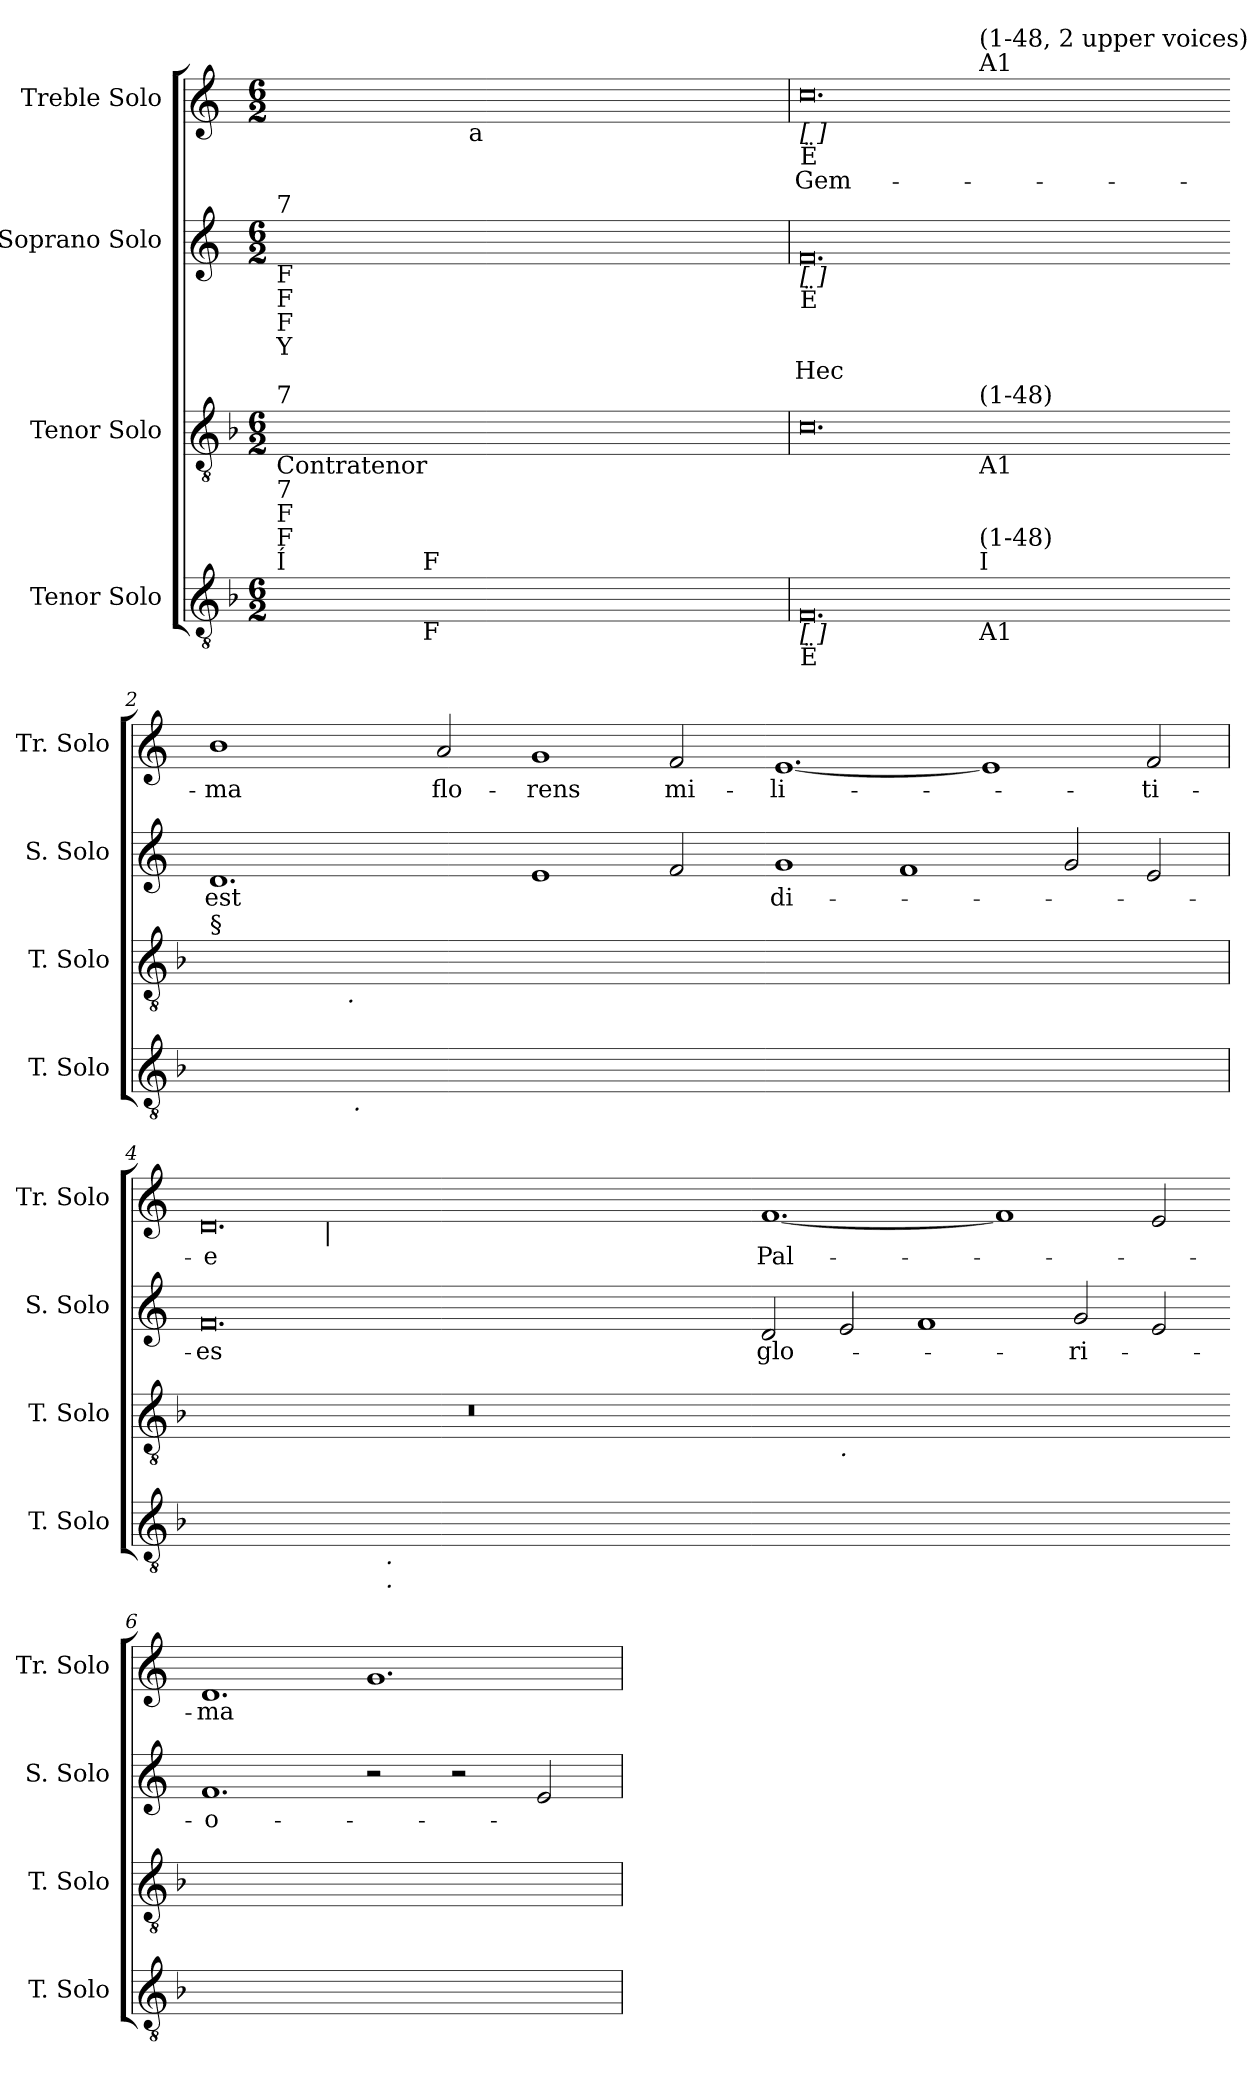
**kern	**kern	**kern	**text	**kern	**text
*part4	*part3	*part2	*part2	*part1	*part1
*staff4	*staff3	*staff2	*staff2	*staff1	*staff1
*I"Tenor Solo	*I"Tenor Solo	*I"Soprano Solo	*	*I"Treble Solo	*
*I'T. Solo	*I'T. Solo	*I'S. Solo	*	*I'Tr. Solo	*
!!LO:PB:g=z
*clefGv2	*clefGv2	*clefG2	*	*clefG2	*
*ITrd7c12	*ITrd7c12	*	*	*	*
*k[b-]	*k[b-]	*k[]	*	*k[]	*
*F:	*F:	*C:	*	*C:	*
*M6/2	*M6/2	*M6/2	*	*M6/2	*
=1	=1	=1	=1	=1	=1
!	!	!	!	!LO:TX:b:t=F	!
!	!	!	!	!LO:TX:b:t=a	!
!	!	!	!	!LO:TX:b:t=Y	!
!	!	!LO:TX:b:t=F	!	!	!
!	!	!LO:TX:b:t=F	!	!	!
!	!	!LO:TX:a:t=7	!	!	!
!	!	!LO:TX:b:t=F	!	!	!
!	!	!LO:TX:b:t=Y	!	!	!
!	!LO:TX:b:t=Contratenor	!	!	!	!
!	!LO:TX:b:t=7	!	!	!	!
!	!LO:TX:b:t=F	!	!	!	!
!	!LO:TX:b:t=F	!	!	!	!
!	!LO:TX:a:t=7	!	!	!	!
!	!LO:TX:b:t=Í	!	!	!	!
!LO:TX:b:t=F	!	!	!	!	!
!LO:TX:b:t=Tenor	!	!	!	!	!
!LO:TX:b:t=F	!	!	!	!	!
!LO:TX:b:t=F	!	!	!	!	!
!LO:TX:b:t=7	!	!	!	!	!
!LO:TX:b:t=Í	!	!	!	!	!
!LO:N:vis=1	!LO:N:vis=1	!LO:N:vis=1	!	!LO:N:vis=1	!
*^	*	*	*	*^	*
0.ryy	2ryy	0.ryy	0.ryy	.	0.ryy	2ryy	.
.	8ryy	.	.	.	.	4ryy	.
.	16ryy	.	.	.	.	.	.
.	32ryy	.	.	.	.	.	.
.	128ryy	.	.	.	.	.	.
.	512ryy	.	.	.	.	.	.
!	!LO:TX:b:t=F	!	!	!	!	!	!
!	!LO:TX:a:t=F	!	!	!	!	!	!
.	1ryy	.	.	.	.	.	.
.	.	.	.	.	.	16ryy	.
.	.	.	.	.	.	32ryy	.
.	.	.	.	.	.	1024ryy	.
!	!	!	!	!	!	!LO:TX:b:t=a	!
.	.	.	.	.	.	1ryy	.
.	1ryy	.	.	.	.	.	.
.	.	.	.	.	.	1ryy	.
.	4ryy	.	.	.	.	.	.
.	.	.	.	.	.	8ryy	.
.	.	.	.	.	.	64ryy	.
.	64ryy	.	.	.	.	.	.
.	.	.	.	.	.	128...ryy	.
.	256.ryy	.	.	.	.	.	.
=1	=1	=1	=1	=1	=1	=1	=1
!	!	!	!	!LO:LY:b:color=#000000	!	!	!
!	!	!	!	!	!LO:TX:b:t=[ ]	!	!
!	!	!	!	!	!LO:TX:b:t=Ë	!	!
!	!	!	!LO:TX:b:t=[ ]	!	!	!	!
!	!	!	!LO:TX:b:t=Ë	!	!	!	!
!	!	!LO:TX:b:t=[ ]	!	!	!	!	!
!	!	!LO:TX:b:t=Ë	!	!	!	!	!
!LO:TX:b:t=[ ]	!	!	!	!	!	!	!
!LO:TX:b:t=Ë	!	!	!	!	!	!	!
!	!	!	!	!	!	!	!LO:LY:b:color=#000000
*	*	*^	*	*	*	*	*
0.FFi	1ryy	0.Ci	1ryy	0.fi	Hec	0.cci	1ryy	Gem-
.	8ryy	.	8ryy	.	.	.	8ryy	.
.	16ryy	.	16ryy	.	.	.	16ryy	.
.	64ryy	.	64ryy	.	.	.	64ryy	.
.	128ryy	.	128ryy	.	.	.	128ryy	.
.	1024ryy	.	1024ryy	.	.	.	1024ryy	.
!	!	!	!	!	!	!	!LO:TX:a:t=A1	!
!	!	!	!	!	!	!	!LO:TX:t=(1-48, 2 upper voices)	!
!	!	!	!LO:TX:b:t=A1	!	!	!	!	!
!	!	!	!LO:TX:t=(1-48)	!	!	!	!	!
!	!LO:TX:b:t=A1	!	!	!	!	!	!	!
!	!LO:TX:t=I	!	!	!	!	!	!	!
!	!LO:TX:t=(1-48)	!	!	!	!	!	!	!
.	1ryy	.	1ryy	.	.	.	1ryy	.
.	2ryy	.	2ryy	.	.	.	2ryy	.
.	4ryy	.	4ryy	.	.	.	4ryy	.
.	32ryy	.	32ryy	.	.	.	32ryy	.
.	256..ryy	.	256..ryy	.	.	.	256..ryy	.
*	*	*	*	*	*	*v	*v	*
=2-	=2-	=2-	=2-	=2-	=2-	=2-	=2-
*	*	*	*	*	*	*^	*
!	!	!	!	!	!LO:LY:b:color=#000000	!	!	!
*	*	*	*	*	*	*v	*v	*
*	*	*	*	*	*	*^	*
!	!	!LO:TX:a:t=§	!	!	!	!	!	!
!	!	!	!	!	!	!	!	!LO:LY:b:color=#000000
*	*	*	*	*	*	*v	*v	*
[<0.GGiyy	4ryy	[>0.BBniyy	4ryy	1.di	est	1bi	-ma
.	8ryy	.	8ryy	.	.	.	.
.	16ryy	.	16ryy	.	.	.	.
.	32ryy	.	32ryy	.	.	.	.
.	64ryy	.	128..ryy	.	.	.	.
!	!	!	!LO:TX:b:i:t=.	!	!	!	!
.	.	.	1ryy	.	.	.	.
.	256ryy	.	.	.	.	.	.
!	!LO:TX:b:i:t=.	!	!	!	!	!	!
.	1ryy	.	.	.	.	.	.
!	!	!	!	!	!	!	!LO:LY:b:color=#000000
.	.	.	.	.	.	2ai/	flo-
.	.	.	1ryy	.	.	.	.
.	1ryy	.	.	.	.	.	.
!	!	!	!	!	!	!	!LO:LY:b:color=#000000
.	.	.	.	1ei	.	1gi	-rens
.	.	.	2ryy	.	.	.	.
.	2ryy	.	.	.	.	.	.
!	!	!	!	!	!	!	!LO:LY:b:color=#000000
.	.	.	.	2fi/	.	2fi/	mi-
.	.	.	64ryy	.	.	.	.
.	128.ryy	.	.	.	.	.	.
.	.	.	512ryy	.	.	.	.
*v	*v	*	*	*	*	*	*
*	*v	*v	*	*	*	*
=3-	=3-	=3-	=3-	=3-	=3-
*^	*^	*	*	*	*
!	!	!	!	!	!LO:LY:b:color=#000000	!	!
*v	*v	*	*	*	*	*	*
*	*v	*v	*	*	*	*
*^	*^	*	*	*	*
!	!	!	!	!	!	!	!LO:LY:b:color=#000000
*v	*v	*	*	*	*	*	*
*	*v	*v	*	*	*	*
0.GGiyy]	0.BBiyy]	1gi	di-	[<1.ei	-li-
.	.	1fi	.	.	.
.	.	.	.	1ei]	.
.	.	2gi/	.	.	.
!	!	!	!	!	!LO:LY:b:color=#000000
.	.	2ei/	.	2fi/	-ti-
=4	=4	=4	=4	=4	=4
!	!LO:N:vis=1	!	!	!	!
!	!	!	!LO:LY:b:color=#000000	!	!
!	!	!	!	!	!LO:LY:b:color=#000000
*^	*	*	*	*^	*
[<0.BB-iyy	2ryy	0.r	0.fi	-es	0.di	2ryy	-e
.	8ryy	.	.	.	.	16ryy	.
.	.	.	.	.	.	32ryy	.
.	.	.	.	.	.	128.ryy	.
!	!	!	!	!	!	!LO:TX:b:i:t=|	!
.	.	.	.	.	.	1ryy	.
.	16ryy	.	.	.	.	.	.
.	32ryy	.	.	.	.	.	.
.	64...ryy	.	.	.	.	.	.
!	!LO:TX:b:i:t=.	!	!	!	!	!	!
!	!LO:TX:b:i:t=.	!	!	!	!	!	!
.	1ryy	.	.	.	.	.	.
.	.	.	.	.	.	1ryy	.
.	1ryy	.	.	.	.	.	.
.	.	.	.	.	.	4ryy	.
.	4ryy	.	.	.	.	.	.
.	.	.	.	.	.	8ryy	.
.	.	.	.	.	.	64ryy	.
.	.	.	.	.	.	256ryy	.
.	512ryy	.	.	.	.	.	.
*v	*v	*	*	*	*v	*v	*
=5-	=5-	=5-	=5-	=5-	=5-
*^	*	*	*	*^	*
!	!	!	!	!LO:LY:b:color=#000000	!	!	!
*v	*v	*	*	*	*v	*v	*
*^	*	*	*	*^	*
!	!	!	!	!	!	!	!LO:LY:b:color=#000000
*v	*v	*^	*	*	*v	*v	*
0.BB-iyy_<	[>0.Diyy	2ryy	2di/	glo-	[<1.fi	Pal-
!	!	!LO:TX:b:i:t=.	!	!	!	!
.	.	1ryy	2ei/	.	.	.
.	.	.	1fi	.	.	.
.	.	1.ryy	.	.	1fi]	.
!	!	!	!	!LO:LY:b:color=#000000	!	!
.	.	.	2gi/	-ri-	.	.
.	.	.	2ei/	.	2ei/	.
*	*v	*v	*	*	*	*
=6-	=6-	=6-	=6-	=6-	=6-
*	*^	*	*	*	*
!	!	!	!	!LO:LY:b:color=#000000	!	!
*	*v	*v	*	*	*	*
*	*^	*	*	*	*
!	!	!	!	!	!	!LO:LY:b:color=#000000
*	*v	*v	*	*	*	*
0.BB-iyy]	0.Diyy]	1.fi	-o-	1.di	-ma
.	.	2r	.	1.gi	.
.	.	2r	.	.	.
.	.	2ei/	.	.	.
=	=	=	=	=	=
*-	*-	*-	*-	*-	*-
